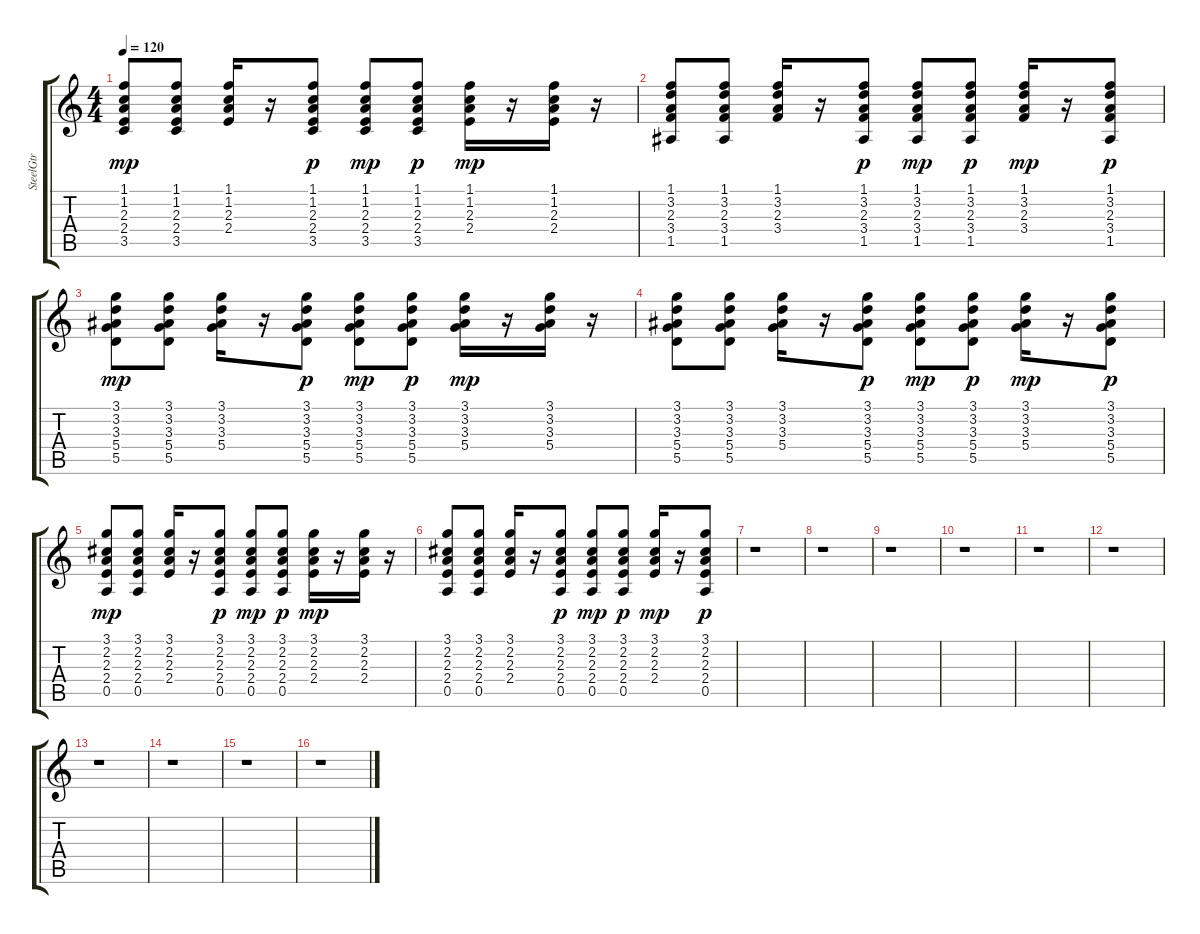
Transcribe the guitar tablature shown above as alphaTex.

\track ("SteelGtr" "SteelGtr") {instrument acousticguitarsteel}
\staff {score tabs}
\tuning (E4 B3 G3 D3 A2 E2) {hide}
\ts (4 4)
\tempo 120
\clef g2
\ks c
(1.1 1.2 2.3 2.4 3.5).8{dy mp} (1.1 1.2 2.3 2.4 3.5).8 (1.1 1.2 2.3 2.4).16 r.16 (1.1 1.2 2.3 2.4 3.5).8{dy p} (1.1 1.2 2.3 2.4 3.5).8{dy mp} (1.1 1.2 2.3 2.4 3.5).8{dy p} (1.1 1.2 2.3 2.4).16{dy mp} r.16 (1.1 1.2 2.3 2.4).16 r.16 |
(1.1 3.2 2.3 3.4 1.5).8 (1.1 3.2 2.3 3.4 1.5).8 (1.1 3.2 2.3 3.4).16 r.16 (1.1 3.2 2.3 3.4 1.5).8{dy p} (1.1 3.2 2.3 3.4 1.5).8{dy mp} (1.1 3.2 2.3 3.4 1.5).8{dy p} (1.1 3.2 2.3 3.4).16{dy mp} r.16 (1.1 3.2 2.3 3.4 1.5).8{dy p} |
(3.1 3.2 3.3 5.4 5.5).8{dy mp} (3.1 3.2 3.3 5.4 5.5).8 (3.1 3.2 3.3 5.4).16 r.16 (3.1 3.2 3.3 5.4 5.5).8{dy p} (3.1 3.2 3.3 5.4 5.5).8{dy mp} (3.1 3.2 3.3 5.4 5.5).8{dy p} (3.1 3.2 3.3 5.4).16{dy mp} r.16 (3.1 3.2 3.3 5.4).16 r.16 |
(3.1 3.2 3.3 5.4 5.5).8 (3.1 3.2 3.3 5.4 5.5).8 (3.1 3.2 3.3 5.4).16 r.16 (3.1 3.2 3.3 5.4 5.5).8{dy p} (3.1 3.2 3.3 5.4 5.5).8{dy mp} (3.1 3.2 3.3 5.4 5.5).8{dy p} (3.1 3.2 3.3 5.4).16{dy mp} r.16 (3.1 3.2 3.3 5.4 5.5).8{dy p} |
(3.1 2.2 2.3 2.4 0.5).8{dy mp} (3.1 2.2 2.3 2.4 0.5).8 (3.1 2.2 2.3 2.4).16 r.16 (3.1 2.2 2.3 2.4 0.5).8{dy p} (3.1 2.2 2.3 2.4 0.5).8{dy mp} (3.1 2.2 2.3 2.4 0.5).8{dy p} (3.1 2.2 2.3 2.4).16{dy mp} r.16 (3.1 2.2 2.3 2.4).16 r.16 |
(3.1 2.2 2.3 2.4 0.5).8 (3.1 2.2 2.3 2.4 0.5).8 (3.1 2.2 2.3 2.4).16 r.16 (3.1 2.2 2.3 2.4 0.5).8{dy p} (3.1 2.2 2.3 2.4 0.5).8{dy mp} (3.1 2.2 2.3 2.4 0.5).8{dy p} (3.1 2.2 2.3 2.4).16{dy mp} r.16 (3.1 2.2 2.3 2.4 0.5).8{dy p} |
r.1 |
r.1 |
r.1 |
r.1 |
r.1 |
r.1 |
r.1 |
r.1 |
r.1 |
r.1
